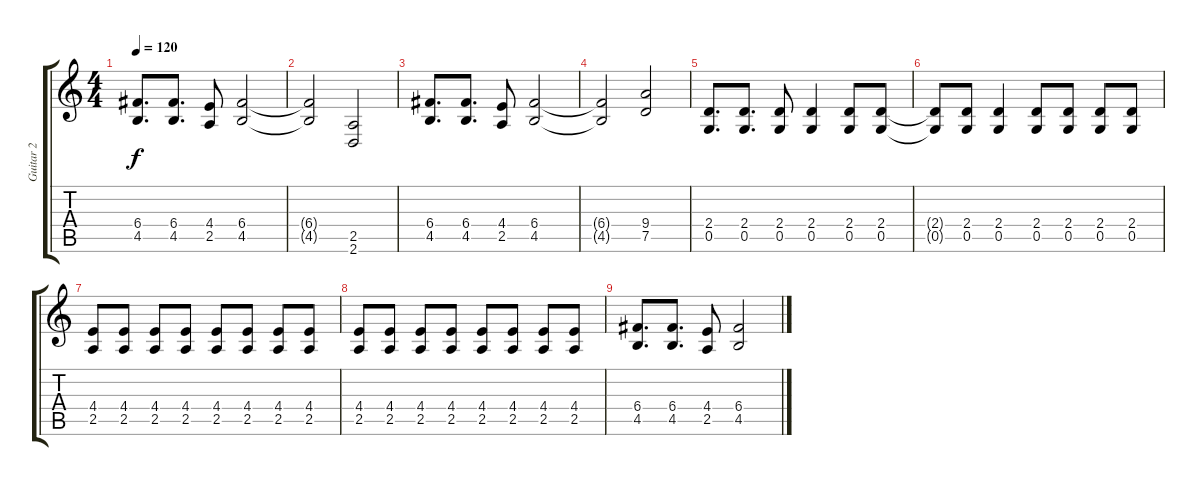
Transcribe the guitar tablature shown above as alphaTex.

\track ("Guitar 2" "Guitar 2") {instrument distortionguitar}
\staff {score tabs}
\tuning (D4 A3 F3 C3 G2 C2) {hide}
\ts (4 4)
\tempo 120
\clef g2
\ks c
(6.4 4.5).8{d dy f} (6.4 4.5).8{d} (4.4 2.5).8 (6.4 4.5).2 |
(6.4{t} 4.5{t}).2 (2.5 2.6).2 |
(6.4 4.5).8{d} (6.4 4.5).8{d} (4.4 2.5).8 (6.4 4.5).2 |
(6.4{t} 4.5{t}).2 (9.4 7.5).2 |
(2.4 0.5).8{d} (2.4 0.5).8{d} (2.4 0.5).8 (2.4 0.5).4 (2.4 0.5).8 (2.4 0.5).8 |
(2.4{t} 0.5{t}).8 (2.4 0.5).8 (2.4 0.5).4 (2.4 0.5).8 (2.4 0.5).8 (2.4 0.5).8 (2.4 0.5).8 |
(4.4 2.5).8 (4.4 2.5).8 (4.4 2.5).8 (4.4 2.5).8 (4.4 2.5).8 (4.4 2.5).8 (4.4 2.5).8 (4.4 2.5).8 |
(4.4 2.5).8 (4.4 2.5).8 (4.4 2.5).8 (4.4 2.5).8 (4.4 2.5).8 (4.4 2.5).8 (4.4 2.5).8 (4.4 2.5).8 |
(6.4 4.5).8{d} (6.4 4.5).8{d} (4.4 2.5).8 (6.4 4.5).2
